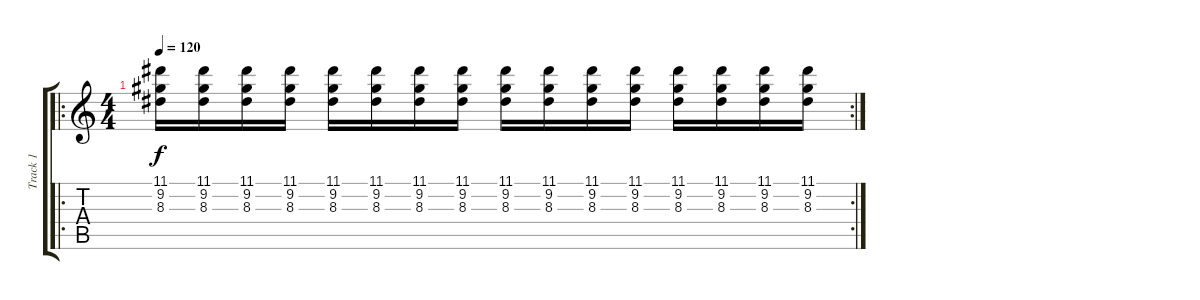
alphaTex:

\track ("Track 1" "Track 1") {instrument acousticguitarsteel}
\staff {score tabs}
\tuning (E4 B3 G3 D3 A2 E2) {hide}
\ro
\rc 2
\ts (4 4)
\tempo 120
\clef g2
\ks c
(11.1 9.2 8.3).16{dy f} (11.1 9.2 8.3).16 (11.1 9.2 8.3).16 (11.1 9.2 8.3).16 (11.1 9.2 8.3).16 (11.1 9.2 8.3).16 (11.1 9.2 8.3).16 (11.1 9.2 8.3).16 (11.1 9.2 8.3).16 (11.1 9.2 8.3).16 (11.1 9.2 8.3).16 (11.1 9.2 8.3).16 (11.1 9.2 8.3).16 (11.1 9.2 8.3).16 (11.1 9.2 8.3).16 (11.1 9.2 8.3).16
